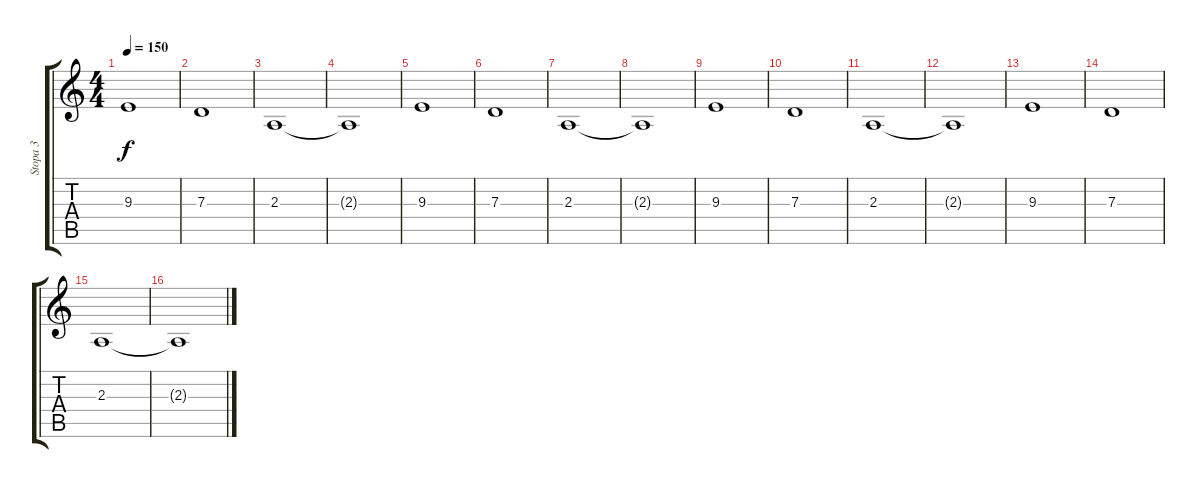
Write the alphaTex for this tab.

\track ("Stopa 3" "Stopa 3") {instrument pad6metallic}
\staff {score tabs}
\tuning (E4 B3 G3 D3 A2 E2) {hide}
\ts (4 4)
\tempo 150
\clef g2
\ks c
9.3.1{dy f} |
7.3.1 |
2.3.1 |
2.3{t}.1 |
9.3.1 |
7.3.1 |
2.3.1 |
2.3{t}.1 |
9.3.1 |
7.3.1 |
2.3.1 |
2.3{t}.1 |
9.3.1 |
7.3.1 |
2.3.1 |
2.3{t}.1
